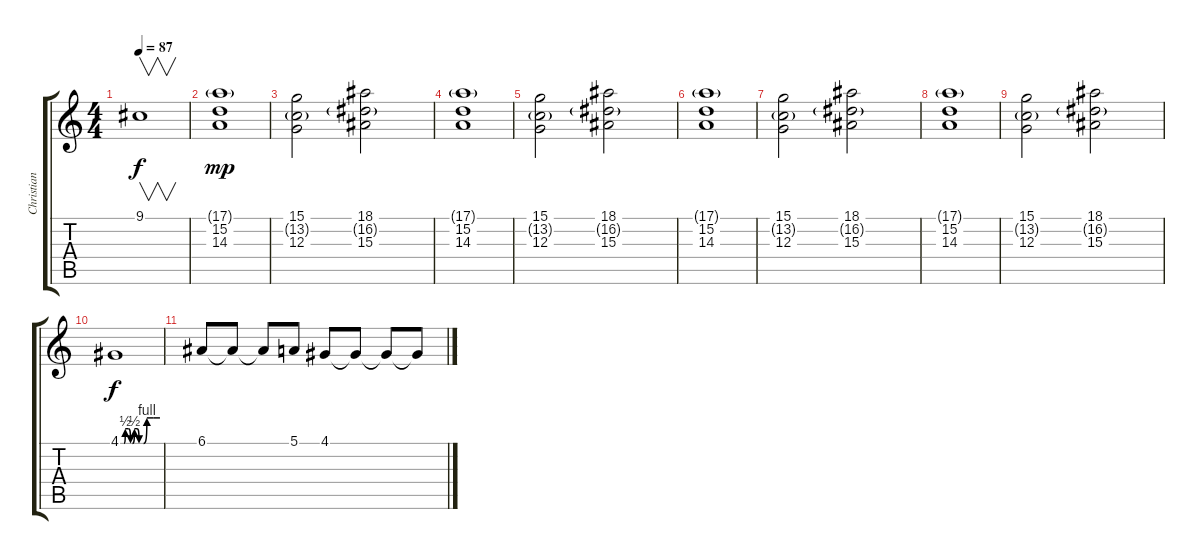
\track ("Christian \"Flake\" Lorenz - Keyboard " "Christian ") {instrument stringensemble1}
\staff {score tabs}
\tuning (E4 B3 G3 D3 A2 E2) {hide}
\ts (4 4)
\tempo 87
\clef g2
\ks c
9.1{t}.1{v dy f} |
(17.1{g} 15.2 14.3).1{dy mp instrument choiraahs} |
(15.1 13.2{g} 12.3).2 (18.1 16.2{g} 15.3).2 |
(17.1{g} 15.2 14.3).1 |
(15.1 13.2{g} 12.3).2 (18.1 16.2{g} 15.3).2 |
(17.1{g} 15.2 14.3).1 |
(15.1 13.2{g} 12.3).2 (18.1 16.2{g} 15.3).2 |
(17.1{g} 15.2 14.3).1 |
(15.1 13.2{g} 12.3).2 (18.1 16.2{g} 15.3).2 |
4.1{be (custom 0 0 5 0 7 2 12 2 15 0 18 0 21 2 25 2 28 0 35 0 40 4 50 4 60 4)}.1{dy f volume 0 instrument choiraahs} |
6.1.8{instrument choiraahs} 6.1{t}.8 6.1{t}.8 5.1.8 4.1.8 4.1{t}.8 4.1{t}.8 4.1{t}.8
